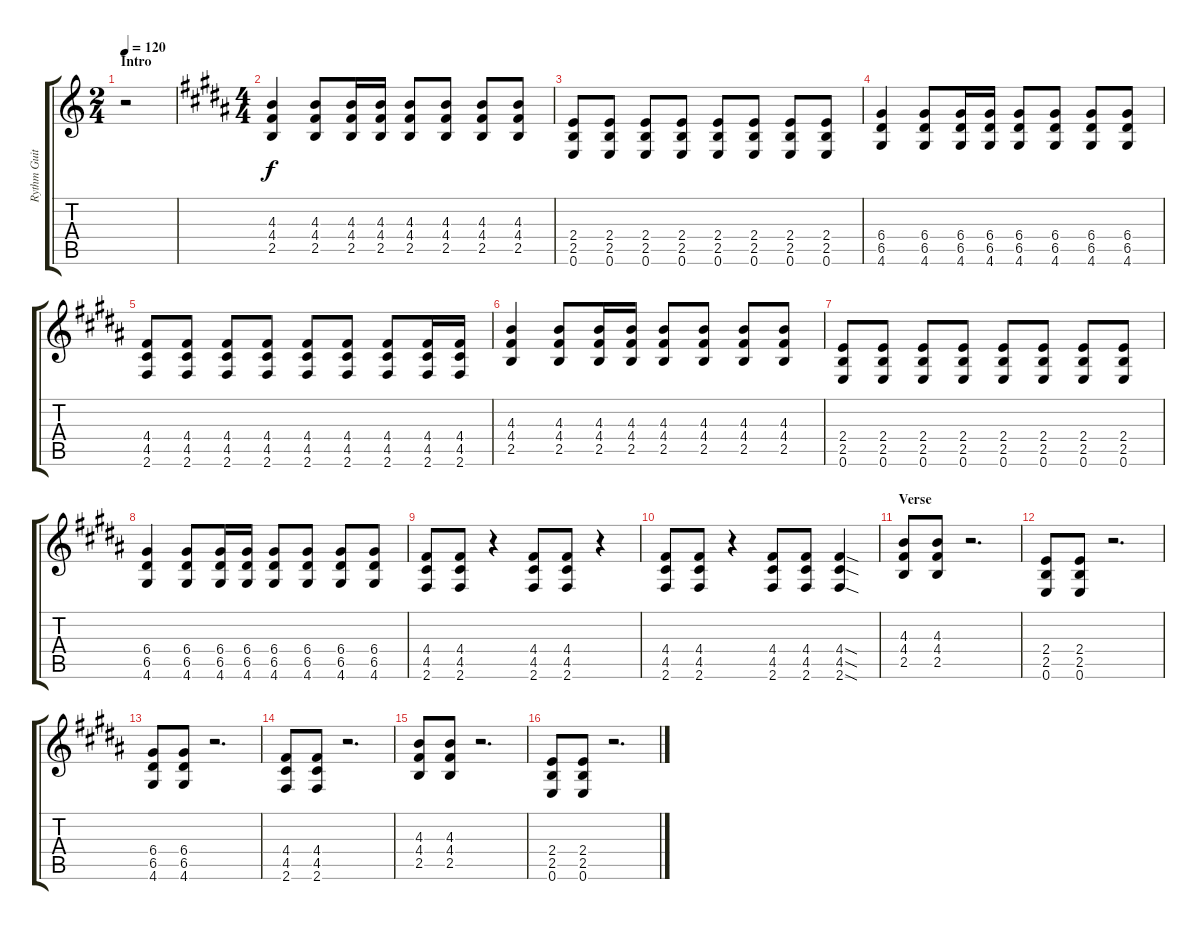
\track ("Rythm Guitar" "Rythm Guit") {instrument overdrivenguitar}
\staff {score tabs}
\tuning (E4 B3 G3 D3 A2 E2) {hide}
\ts (2 4)
\section ("" "Intro")
\tempo 120
\clef g2
\ks c
r.2{dy f instrument overdrivenguitar} |
\ts (4 4)
\ks b
(4.3 4.4 2.5).4 (4.3 4.4 2.5).8 (4.3 4.4 2.5).16 (4.3 4.4 2.5).16 (4.3 4.4 2.5).8 (4.3 4.4 2.5).8 (4.3 4.4 2.5).8 (4.3 4.4 2.5).8 |
(2.4 2.5 0.6).8 (2.4 2.5 0.6).8 (2.4 2.5 0.6).8 (2.4 2.5 0.6).8 (2.4 2.5 0.6).8 (2.4 2.5 0.6).8 (2.4 2.5 0.6).8 (2.4 2.5 0.6).8 |
(6.4 6.5 4.6).4 (6.4 6.5 4.6).8 (6.4 6.5 4.6).16 (6.4 6.5 4.6).16 (6.4 6.5 4.6).8 (6.4 6.5 4.6).8 (6.4 6.5 4.6).8 (6.4 6.5 4.6).8 |
(4.4 4.5 2.6).8 (4.4 4.5 2.6).8 (4.4 4.5 2.6).8 (4.4 4.5 2.6).8 (4.4 4.5 2.6).8 (4.4 4.5 2.6).8 (4.4 4.5 2.6).8 (4.4 4.5 2.6).16 (4.4 4.5 2.6).16 |
(4.3 4.4 2.5).4 (4.3 4.4 2.5).8 (4.3 4.4 2.5).16 (4.3 4.4 2.5).16 (4.3 4.4 2.5).8 (4.3 4.4 2.5).8 (4.3 4.4 2.5).8 (4.3 4.4 2.5).8 |
(2.4 2.5 0.6).8 (2.4 2.5 0.6).8 (2.4 2.5 0.6).8 (2.4 2.5 0.6).8 (2.4 2.5 0.6).8 (2.4 2.5 0.6).8 (2.4 2.5 0.6).8 (2.4 2.5 0.6).8 |
(6.4 6.5 4.6).4 (6.4 6.5 4.6).8 (6.4 6.5 4.6).16 (6.4 6.5 4.6).16 (6.4 6.5 4.6).8 (6.4 6.5 4.6).8 (6.4 6.5 4.6).8 (6.4 6.5 4.6).8 |
(4.4 4.5 2.6).8 (4.4 4.5 2.6).8 r.4 (4.4 4.5 2.6).8 (4.4 4.5 2.6).8 r.4 |
(4.4 4.5 2.6).8 (4.4 4.5 2.6).8 r.4 (4.4 4.5 2.6).8 (4.4 4.5 2.6).8 (4.4{sod} 4.5{sod} 2.6{sod}).4 |
\section ("" "Verse")
(4.3 4.4 2.5).8 (4.3 4.4 2.5).8 r.2{d} |
(2.4 2.5 0.6).8 (2.4 2.5 0.6).8 r.2{d} |
(6.4 6.5 4.6).8 (6.4 6.5 4.6).8 r.2{d} |
(4.4 4.5 2.6).8 (4.4 4.5 2.6).8 r.2{d} |
(4.3 4.4 2.5).8 (4.3 4.4 2.5).8 r.2{d} |
(2.4 2.5 0.6).8 (2.4 2.5 0.6).8 r.2{d}
